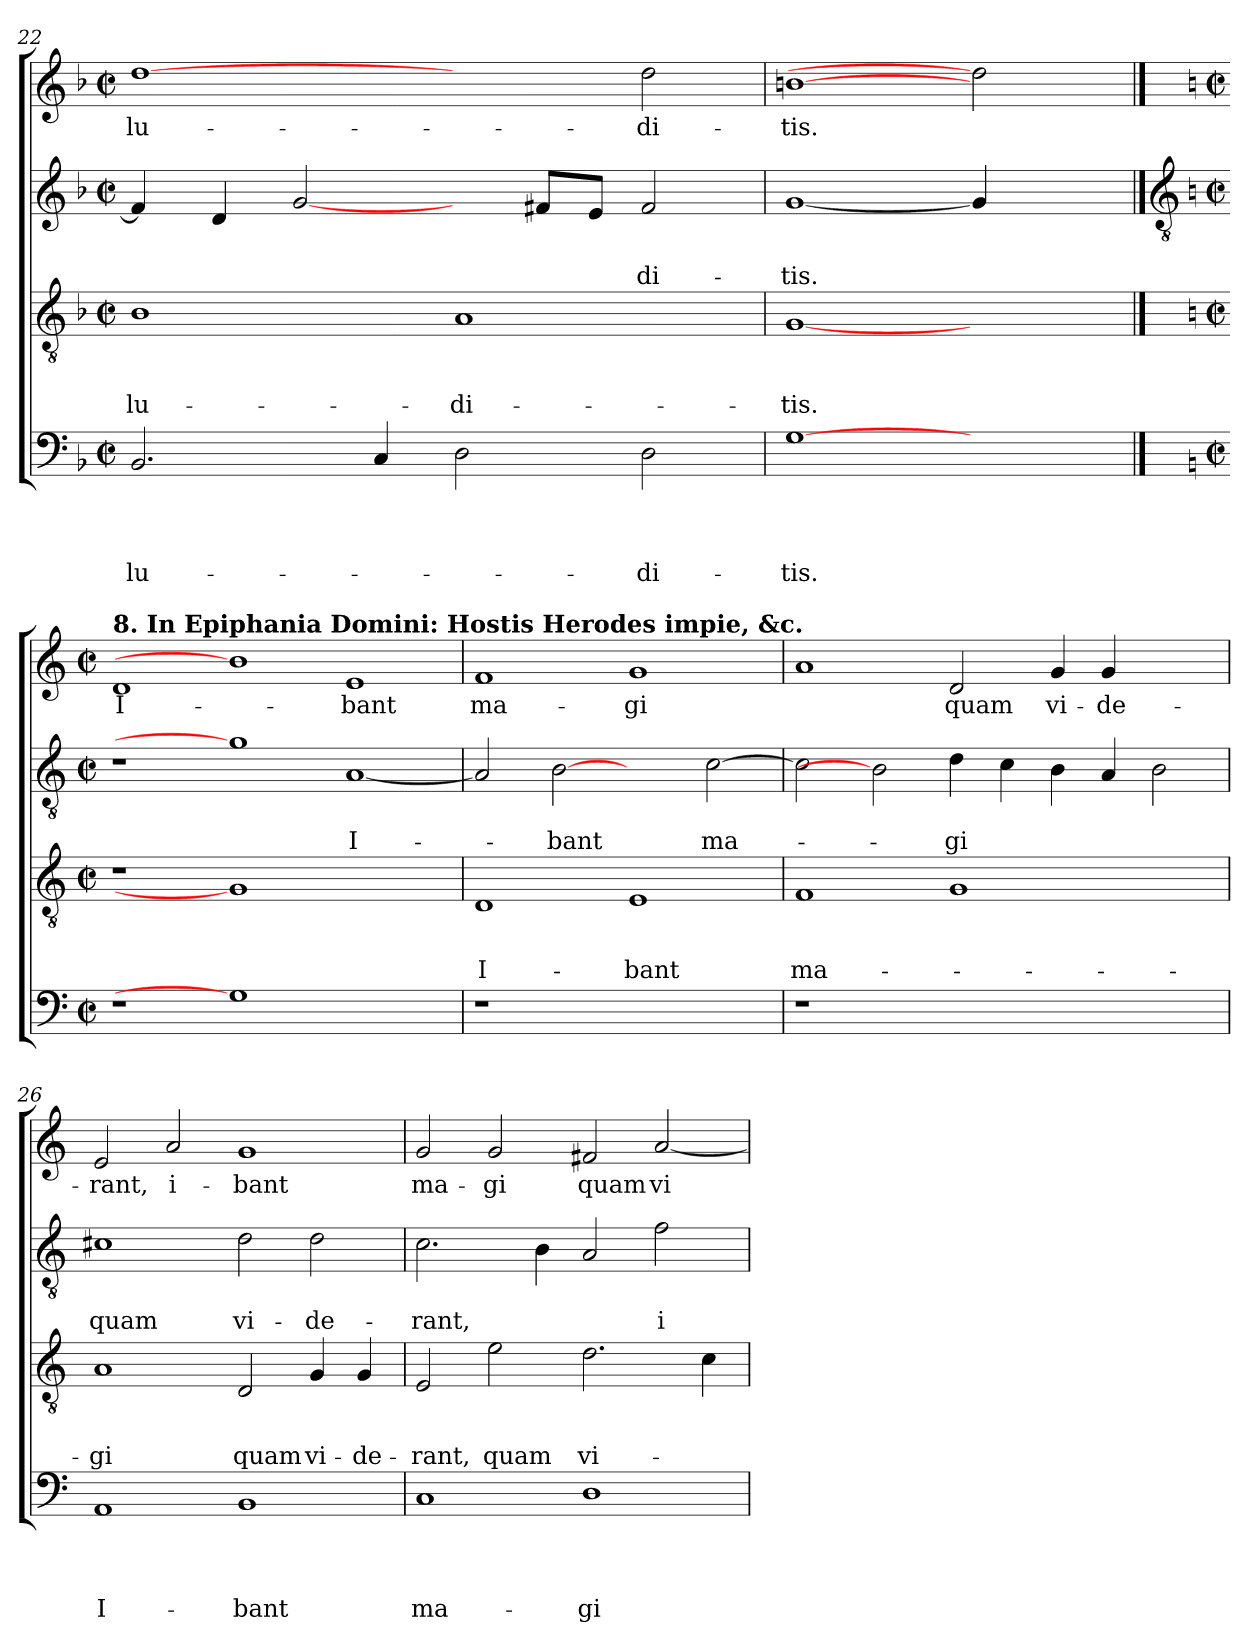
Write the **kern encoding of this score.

**kern	**text	**text	**text	**text	**kern	**text	**text	**text	**kern	**text	**text	**kern	**text
*part4	*part4	*part4	*part4	*part4	*part3	*part3	*part3	*part3	*part2	*part2	*part2	*part1	*part1
*staff4	*staff4	*staff4	*staff4	*staff4	*staff3	*staff3	*staff3	*staff3	*staff2	*staff2	*staff2	*staff1	*staff1
*clefF4	*	*	*	*	*clefGv2	*	*	*	*clefG2	*	*	*clefG2	*
*k[b-]	*	*	*	*	*k[b-]	*	*	*	*k[b-]	*	*	*k[b-]	*
*F:	*	*	*	*	*F:	*	*	*	*F:	*	*	*F:	*
*M2/2	*	*	*	*	*M2/2	*	*	*	*M2/2	*	*	*M2/2	*
*met(c|)	*	*	*	*	*met(c|)	*	*	*	*met(c|)	*	*	*met(c|)	*
=22	=22	=22	=22	=22	=22	=22	=22	=22	=22	=22	=22	=22	=22
!	!	!	!	!LO:LY:b	!	!	!	!LO:LY:b	!	!	!	!	!LO:LY:b
2.BB-/	.	.	.	lu-	1B-	.	.	lu-	4f/]	.	.	[1dd	lu-
.	.	.	.	.	.	.	.	.	4d/	.	.	.	.
.	.	.	.	.	.	.	.	.	[2g/	.	.	.	.
4C/	.	.	.	.	.	.	.	.	.	.	.	.	.
!	!	!	!	!	!	!	!	!LO:LY:b	!	!	!	!	!
2D\	.	.	.	.	1A	.	.	-di-	4ryy	.	.	2ryy	.
.	.	.	.	.	.	.	.	.	8f#/L	.	.	.	.
.	.	.	.	.	.	.	.	.	8e/J	.	.	.	.
!	!	!	!	!LO:LY:b	!	!	!	!	!	!	!LO:LY:b	!	!LO:LY:b
2D\	.	.	.	-di-	.	.	.	.	2f#/	.	-di-	2dd\	-di-
=23	=23	=23	=23	=23	=23	=23	=23	=23	=23	=23	=23	=23	=23
!	!	!	!	!LO:LY:b	!	!	!	!LO:LY:b	!	!	!LO:LY:b	!	!LO:LY:b
[1G	.	.	.	-tis.	[1G	.	.	-tis.	[1g	.	-tis.	[1bn	-tis.
2ryy	.	.	.	.	2ryy	.	.	.	4g/]	.	.	2dd]	.
.	.	.	.	.	.	.	.	.	4ryy	.	.	.	.
!!LO:LB:g=z
==23X1	==23X1	==23X1	==23X1	==23X1	==23X1	==23X1	==23X1	==23X1	==23X1	==23X1	==23X1	==23X1	==23X1
*	*	*	*	*	*	*	*	*	*clefGv2	*	*	*	*
*k[]	*	*	*	*	*k[]	*	*	*	*k[]	*	*	*k[]	*
*C:	*	*	*	*	*C:	*	*	*	*C:	*	*	*C:	*
*M2/2	*	*	*	*	*M2/2	*	*	*	*M2/2	*	*	*M2/2	*
*met(c|)	*	*	*	*	*met(c|)	*	*	*	*met(c|)	*	*	*met(c|)	*
!	!	!	!	!	!	!	!	!	!	!	!	!LO:TX:a:B:t=8. In Epiphania Domini&colon; Hostis Herodes impie, &c.	!
!	!	!	!	!	!	!	!	!	!	!	!	!	!LO:LY:b
1r	.	.	.	.	1r	.	.	.	1r	.	.	1d	I-
1G]	.	.	.	.	1G]	.	.	.	1g]	.	.	1b]	.
!	!	!	!	!	!	!	!	!	!	!	!LO:LY:b	!	!LO:LY:b
1ryy	.	.	.	.	1ryy	.	.	.	[1A	.	I-	1e	-bant
=24	=24	=24	=24	=24	=24	=24	=24	=24	=24	=24	=24	=24	=24
!	!	!	!	!	!	!	!	!LO:LY:b	!	!	!	!	!LO:LY:b
1r	.	.	.	.	1D	.	.	I-	2A/]	.	.	1f	ma-
!	!	!	!	!	!	!	!	!	!	!	!LO:LY:b	!	!
.	.	.	.	.	.	.	.	.	[2B	.	-bant	.	.
!	!	!	!	!	!	!	!	!LO:LY:b	!	!	!	!	!LO:LY:b
1ryy	.	.	.	.	1E	.	.	-bant	2ryy	.	.	1g	-gi
!	!	!	!	!	!	!	!	!	!	!	!LO:LY:b	!	!
.	.	.	.	.	.	.	.	.	[2c\	.	ma-	.	.
=25	=25	=25	=25	=25	=25	=25	=25	=25	=25	=25	=25	=25	=25
!	!	!	!	!	!	!	!	!LO:LY:b	!	!	!	!	!
1r	.	.	.	.	1F	.	.	ma-	2c\]	.	.	1a	.
.	.	.	.	.	.	.	.	.	2B]	.	.	.	.
!	!	!	!	!	!	!	!	!	!	!	!LO:LY:b	!	!LO:LY:b
1.ryy	.	.	.	.	1G	.	.	.	4d\	.	-gi	2d/	quam
.	.	.	.	.	.	.	.	.	4c\	.	.	.	.
!	!	!	!	!	!	!	!	!	!	!	!	!	!LO:LY:b
.	.	.	.	.	.	.	.	.	4B\	.	.	4g/	vi-
!	!	!	!	!	!	!	!	!	!	!	!	!	!LO:LY:b
.	.	.	.	.	.	.	.	.	4A/	.	.	4g/	-de-
.	.	.	.	.	2ryy	.	.	.	2B\	.	.	2ryy	.
=26	=26	=26	=26	=26	=26	=26	=26	=26	=26	=26	=26	=26	=26
!	!	!	!	!LO:LY:b	!	!	!	!LO:LY:b	!	!	!LO:LY:b	!	!LO:LY:b
1AA	.	.	.	I-	1A	.	.	-gi	1c#X	.	quam	2e/	-rant,
!	!	!	!	!	!	!	!	!	!	!	!	!	!LO:LY:b
.	.	.	.	.	.	.	.	.	.	.	.	2a/	i-
!	!	!	!	!LO:LY:b	!	!	!	!LO:LY:b	!	!	!LO:LY:b	!	!LO:LY:b
1BB	.	.	.	-bant	2D/	.	.	quam	2d\	.	vi-	1g	-bant
!	!	!	!	!	!	!	!	!LO:LY:b	!	!	!LO:LY:b	!	!
.	.	.	.	.	4G/	.	.	vi-	2d\	.	-de-	.	.
!	!	!	!	!	!	!	!	!LO:LY:b	!	!	!	!	!
.	.	.	.	.	4G/	.	.	-de-	.	.	.	.	.
=27	=27	=27	=27	=27	=27	=27	=27	=27	=27	=27	=27	=27	=27
!	!	!	!	!LO:LY:b	!	!	!	!LO:LY:b	!	!	!LO:LY:b	!	!LO:LY:b
1C	.	.	.	ma-	2E/	.	.	-rant,	2.c\	.	-rant,	2g/	ma-
!	!	!	!	!	!	!	!	!LO:LY:b	!	!	!	!	!LO:LY:b
.	.	.	.	.	2e\	.	.	quam	.	.	.	2g/	-gi
.	.	.	.	.	.	.	.	.	4B\	.	.	.	.
!	!	!	!	!LO:LY:b	!	!	!	!LO:LY:b	!	!	!	!	!LO:LY:b
1D	.	.	.	-gi	2.d\	.	.	vi-	2A/	.	.	2f#X/	quam
!	!	!	!	!	!	!	!	!	!	!	!LO:LY:b	!	!LO:LY:b
.	.	.	.	.	.	.	.	.	2f\	.	i-	[2a/	vi-
.	.	.	.	.	4c\	.	.	.	.	.	.	.	.
=	=	=	=	=	=	=	=	=	=	=	=	=	=
*-	*-	*-	*-	*-	*-	*-	*-	*-	*-	*-	*-	*-	*-
